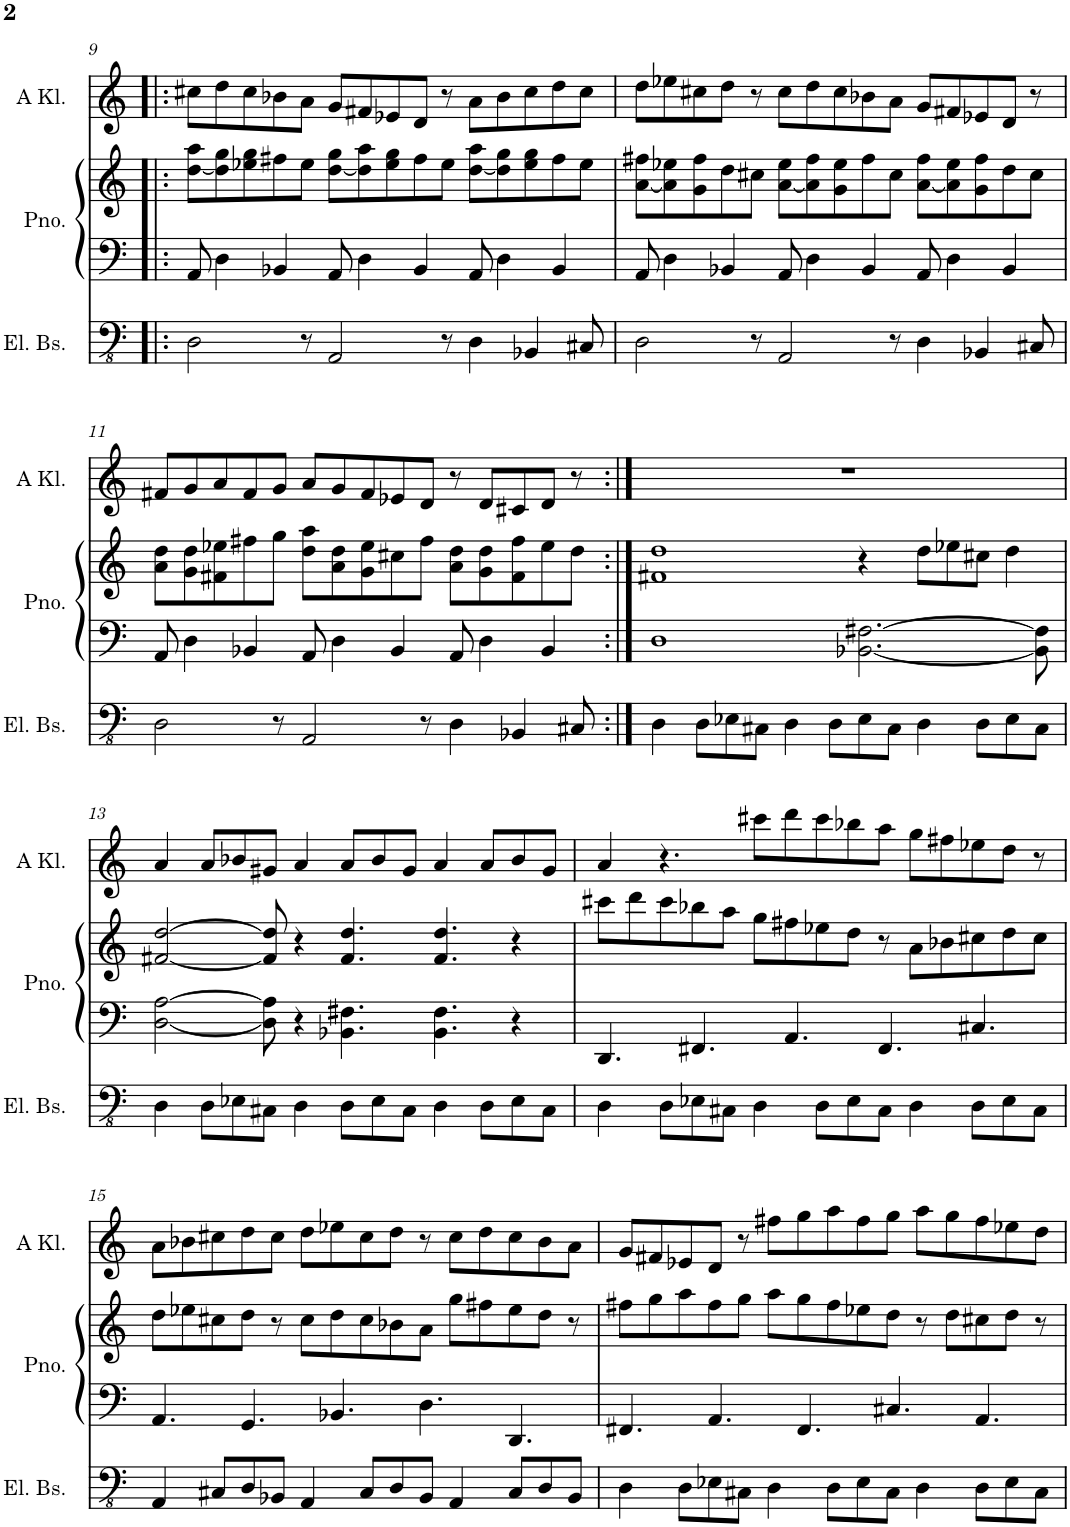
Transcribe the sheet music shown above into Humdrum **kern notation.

**kern	**kern	**kern	**kern
*part3	*part2	*part2	*part1
*staff4	*staff3	*staff2	*staff1
*I"Elektrische bas	*I"Piano	*	*I"Klarinet in A
*I'El. Bs.	*I'Pno.	*	*
!!LO:PB:g=z
*clefFv4	*clefF4	*clefG2	*clefG2
*	*	*	*ITrd1c2
*k[]	*k[]	*k[]	*k[]
*M15/8	*M5/8+5/8+5/8	*M5/8+5/8+5/8	*M15/8
=9!|:	=9!|:	=9!|:	=9!|:
2DD\	8AA/	[8dd\ 8aa\L	8cc#X\L
.	4D\	8dd\] 8gg\	8dd\
.	.	8ee-X\ 8gg\	8cc#\
.	4BB-X/	8ff#X\	8b-X\
8r	.	8ee-\J	8a\J
2AAA/	8AA/	[8dd\ 8gg\L	8g/L
.	4D\	8dd\] 8aa\	8f#X/
.	.	8ee-\ 8gg\	8e-X/
.	4BB-/	8ff#\	8d/J
8r	.	8ee-\J	8r
4DD\	8AA/	[8dd\ 8aa\L	8a\L
.	4D\	8dd\] 8gg\	8b-\
4BBB-X/	.	8ee-\ 8gg\	8cc#\
.	4BB-/	8ff#\	8dd\
8CC#X/	.	8ee-\J	8cc#\J
=10	=10	=10	=10
2DD\	8AA/	[8a\ 8ff#X\L	8dd\L
.	4D\	8a\] 8ee-X\	8ee-X\
.	.	8g\ 8ff#\	8cc#X\
.	4BB-X/	8dd\	8dd\J
8r	.	8cc#X\J	8r
2AAA/	8AA/	[8a\ 8ee-\L	8cc#\L
.	4D\	8a\] 8ff#\	8dd\
.	.	8g\ 8ee-\	8cc#\
.	4BB-/	8ff#\	8b-X\
8r	.	8cc#\J	8a\J
4DD\	8AA/	[8a\ 8ff#\L	8g/L
.	4D\	8a\] 8ee-\	8f#X/
4BBB-X/	.	8g\ 8ff#\	8e-X/
.	4BB-/	8dd\	8d/J
8CC#X/	.	8cc#\J	8r
!!LO:LB:g=z
=11	=11	=11	=11
2DD\	8AA/	8a\ 8dd\L	8f#X/L
.	4D\	8g\ 8dd\	8g/
.	.	8f#X\ 8ee-X\	8a/
.	4BB-X/	8ff#X\	8f#/
8r	.	8gg\J	8g/J
2AAA/	8AA/	8dd\ 8aa\L	8a/L
.	4D\	8a\ 8dd\	8g/
.	.	8g\ 8ee-\	8f#/
.	4BB-/	8cc#X\	8e-X/
8r	.	8ff#\J	8d/J
4DD\	8AA/	8a\ 8dd\L	8r
.	4D\	8g\ 8dd\	8d/L
4BBB-X/	.	8f#\ 8ff#\	8c#X/
.	4BB-/	8ee-\	8d/J
8CC#X/	.	8dd\J	8r
=12:|!	=12:|!	=12:|!	=12:|!
4DD\	1D	1f#X 1dd	1...r
8DD\L	.	.	.
8EE-X\	.	.	.
8CC#X\J	.	.	.
4DD\	.	.	.
8DD\L	.	.	.
8EE-\	[2.BB-X\ [2.F#X\	4r	.
8CC#\J	.	.	.
4DD\	.	8dd\L	.
.	.	8ee-X\	.
8DD\L	.	8cc#X\J	.
8EE-\	.	4dd\	.
8CC#\J	8BB-\] 8F#\]	.	.
!!LO:LB:g=z
=13	=13	=13	=13
4DD\	[2D\ [2A\	[2f#X/ [2dd/	4a/
8DD\L	.	.	8a/L
8EE-X\	.	.	8b-X/
8CC#X\J	8D\] 8A\]	8f#/] 8dd/]	8g#X/J
4DD\	4r	4r	4a/
8DD\L	4.BB-X\ 4.F#X\	4.f#/ 4.dd/	8a/L
8EE-\	.	.	8b-/
8CC#\J	.	.	8g#/J
4DD\	4.BB-\ 4.F#\	4.f#/ 4.dd/	4a/
8DD\L	.	.	8a/L
8EE-\	4r	4r	8b-/
8CC#\J	.	.	8g#/J
=14	=14	=14	=14
4DD\	4.DD/	8ccc#X\L	4a/
.	.	8ddd\	.
8DD\L	.	8ccc#\	4.r
8EE-X\	4.FF#X/	8bb-X\	.
8CC#X\J	.	8aa\J	.
4DD\	.	8gg\L	8ccc#X\L
.	4.AA/	8ff#X\	8ddd\
8DD\L	.	8ee-X\	8ccc#\
8EE-\	.	8dd\J	8bb-X\
8CC#\J	4.FF#/	8r	8aa\J
4DD\	.	8a\L	8gg\L
.	.	8b-X\	8ff#X\
8DD\L	4.C#X/	8cc#X\	8ee-X\
8EE-\	.	8dd\	8dd\J
8CC#\J	.	8cc#\J	8r
!!LO:LB:g=z
=15	=15	=15	=15
4AAA/	4.AA/	8dd\L	8a\L
.	.	8ee-X\	8b-X\
8CC#X/L	.	8cc#X\	8cc#X\
8DD/	4.GG/	8dd\J	8dd\
8BBB-X/J	.	8r	8cc#\J
4AAA/	.	8cc#\L	8dd\L
.	4.BB-X/	8dd\	8ee-X\
8CC#/L	.	8cc#\	8cc#\
8DD/	.	8b-X\	8dd\J
8BBB-/J	4.D\	8a\J	8r
4AAA/	.	8gg\L	8cc#\L
.	.	8ff#X\	8dd\
8CC#/L	4.DD/	8ee-\	8cc#\
8DD/	.	8dd\J	8b-\
8BBB-/J	.	8r	8a\J
=16	=16	=16	=16
4DD\	4.FF#X/	8ff#X\L	8g/L
.	.	8gg\	8f#X/
8DD\L	.	8aa\	8e-X/
8EE-X\	4.AA/	8ff#\	8d/J
8CC#X\J	.	8gg\J	8r
4DD\	.	8aa\L	8ff#X\L
.	4.FF#/	8gg\	8gg\
8DD\L	.	8ff#\	8aa\
8EE-\	.	8ee-X\	8ff#\
8CC#\J	4.C#X/	8dd\J	8gg\J
4DD\	.	8r	8aa\L
.	.	8dd\L	8gg\
8DD\L	4.AA/	8cc#X\	8ff#\
8EE-\	.	8dd\J	8ee-X\
8CC#\J	.	8r	8dd\J
=	=	=	=
*-	*-	*-	*-
